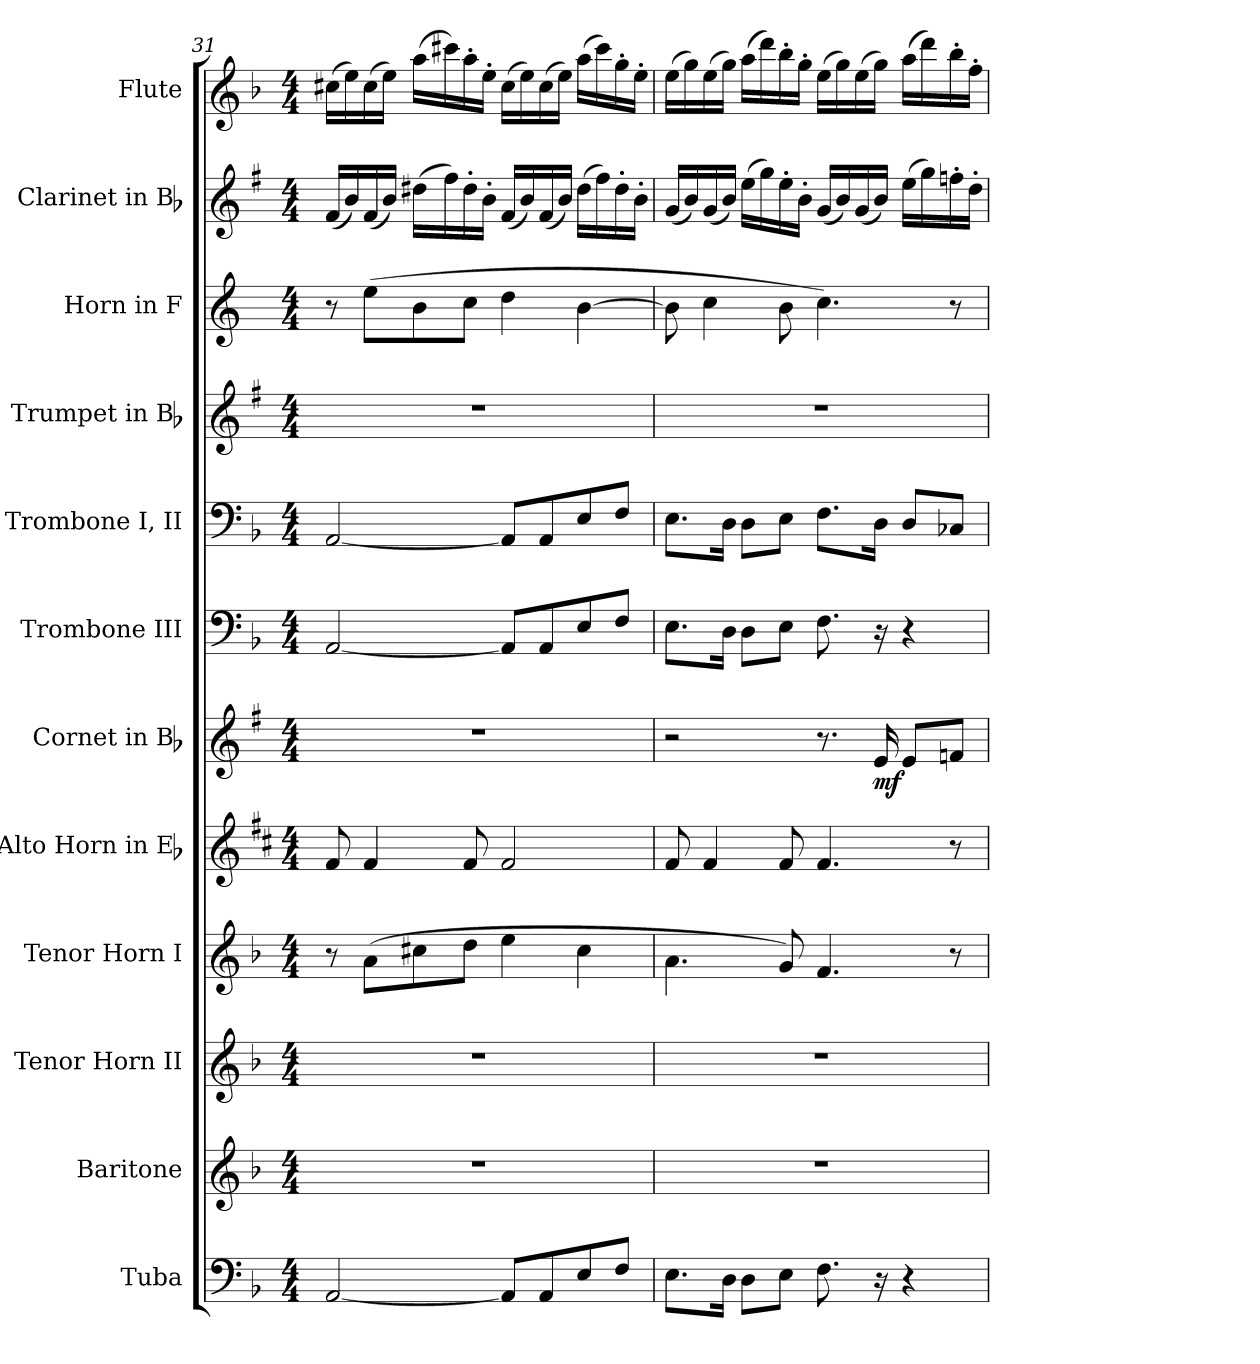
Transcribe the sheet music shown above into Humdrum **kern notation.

**kern	**kern	**kern	**kern	**kern	**kern	**dynam	**kern	**kern	**kern	**kern	**kern	**kern
*part12	*part11	*part10	*part9	*part8	*part7	*part7	*part6	*part5	*part4	*part3	*part2	*part1
*staff12	*staff11	*staff10	*staff9	*staff8	*staff7	*staff7	*staff6	*staff5	*staff4	*staff3	*staff2	*staff1
*I"Tuba	*I"Baritone	*I"Tenor Horn II	*I"Tenor Horn I	*I"Alto Horn in Eb	*I"Cornet in Bb	*	*I"Trombone III	*I"Trombone I, II	*I"Trumpet in Bb	*I"Horn in F	*I"Clarinet in Bb	*I"Flute
*I'Tba.	*I'Bar.	*I'Tenor.	*I'Tenor I.	*	*I'Cor.	*	*I'Tbn.	*I'Tbn.	*I'Tpt.	*I'Hn.	*I'Cl.	*I'Fl.
*clefF4	*clefG2	*clefG2	*clefG2	*clefG2	*clefG2	*	*clefF4	*clefF4	*clefG2	*clefG2	*clefG2	*clefG2
*	*ITrd8c14	*ITrd8c14	*ITrd8c14	*ITrd5c9	*ITrd1c2	*	*	*	*ITrd1c2	*ITrd4c7	*ITrd1c2	*
*k[b-]	*k[b-]	*k[b-]	*k[b-]	*k[b-]	*k[b-]	*	*k[b-]	*k[b-]	*k[b-]	*k[b-]	*k[b-]	*k[b-]
*F:	*F:	*F:	*F:	*F:	*F:	*	*F:	*F:	*F:	*F:	*F:	*F:
*M4/4	*M4/4	*M4/4	*M4/4	*M4/4	*M4/4	*	*M4/4	*M4/4	*M4/4	*M4/4	*M4/4	*M4/4
=31	=31	=31	=31	=31	=31	=31	=31	=31	=31	=31	=31	=31
[2AAi/	1r	1r	8r	8Ai/	1r	.	[2AAi/	[2AAi/	1r	8r	(16ei/LL	(16cc#Xi\LL
.	.	.	.	.	.	.	.	.	.	.	16ai/)	16eei\)
.	.	.	(8Ai\L	4Ai/	.	.	.	.	.	(8ai\L	(16ei/	(16cc#i\
.	.	.	.	.	.	.	.	.	.	.	16ai/JJ)	16eei\JJ)
.	.	.	8c#Xi\	.	.	.	.	.	.	8ei\	(16cc#Xi\LL	(16aai\LL
.	.	.	.	.	.	.	.	.	.	.	16eei\)	16ccc#Xi\)
.	.	.	8di\J	8Ai/	.	.	.	.	.	8fi\J	16cc#'i\	16aa'i\
.	.	.	.	.	.	.	.	.	.	.	16a'i\JJ	16ee'i\JJ
8AAi/L]	.	.	4ei\	2Ai/	.	.	8AAi/L]	8AAi/L]	.	4gi\	(16ei/LL	(16cc#i\LL
.	.	.	.	.	.	.	.	.	.	.	16ai/)	16eei\)
8AAi/	.	.	.	.	.	.	8AAi/	8AAi/	.	.	(16ei/	(16cc#i\
.	.	.	.	.	.	.	.	.	.	.	16ai/JJ)	16eei\JJ)
8Ei/	.	.	4c#i\	.	.	.	8Ei/	8Ei/	.	[4ei\	(16cc#i\LL	(16aai\LL
.	.	.	.	.	.	.	.	.	.	.	16eei\)	16ccc#i\)
8Fi/J	.	.	.	.	.	.	8Fi/J	8Fi/J	.	.	16cc#'i\	16gg'i\
.	.	.	.	.	.	.	.	.	.	.	16a'i\JJ	16ee'i\JJ
=32	=32	=32	=32	=32	=32	=32	=32	=32	=32	=32	=32	=32
*	*	*	*	*	*	*	*^	*	*	*	*	*
8.Ei\L	1r	1r	4.Ai\	8Ai/	2r	.	8.Ei\L	8.ryy	8.Ei\L	1r	8ei\]	(16fi/LL	(16eei\LL
.	.	.	.	.	.	.	.	.	.	.	.	16ai/)	16ggi\)
.	.	.	.	4Ai/	.	.	.	.	.	.	4fi\	(16fi/	(16eei\
*	*	*	*	*	*	*	*v	*v	*	*	*	*	*
16Di\Jk	.	.	.	.	.	.	16Di\Jk	16Di\Jk	.	.	16ai/JJ)	16ggi\JJ)
8Di\L	.	.	.	.	.	.	8Di\L	8Di\L	.	.	(16ddi\LL	(16aai\LL
.	.	.	.	.	.	.	.	.	.	.	16ffi\)	16dddi\)
8Ei\J	.	.	8Gi/)	8Ai/	.	.	8Ei\J	8Ei\J	.	8ei\	16dd'i\	16bb-'i\
.	.	.	.	.	.	.	.	.	.	.	16a'i\JJ	16gg'i\JJ
8.Fi\	.	.	4.Fi/	4.Ai/	8.r	.	8.Fi\	8.Fi\L	.	4.fi\)	(16fi/LL	(16eei\LL
.	.	.	.	.	.	.	.	.	.	.	16ai/)	16ggi\)
.	.	.	.	.	.	.	.	.	.	.	(16fi/	(16eei\
*	*	*	*	*	*	*	*^	*	*	*	*	*
16r	.	.	.	.	16di/	mf	16r	8.ryy	16Di\Jk	.	.	16ai/JJ)	16ggi\JJ)
4r	.	.	.	.	8di/L	.	4r	.	8Di/L	.	.	(16ddi\LL	(16aai\LL
.	.	.	.	.	.	.	.	.	.	.	.	16ffi\)	16dddi\)
.	.	.	8r	8r	8e-Xi/J	.	.	8ryy	8C-Xi/J	.	8r	16ee-X'i\	16bb-'i\
.	.	.	.	.	.	.	.	.	.	.	.	16cc'i\JJ	16ff'i\JJ
*	*	*	*	*	*	*	*v	*v	*	*	*	*	*
=	=	=	=	=	=	=	=	=	=	=	=	=
*-	*-	*-	*-	*-	*-	*-	*-	*-	*-	*-	*-	*-
